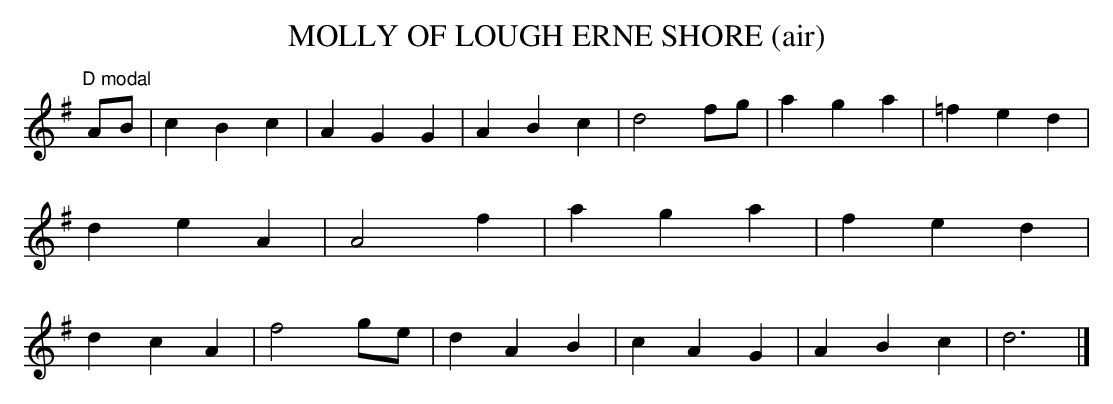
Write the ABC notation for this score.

X:1
T:MOLLY OF LOUGH ERNE SHORE (air)\
Y:"Andante"\
M:3/4\
L:1/8\
K:G\
"^D modal"\
AB|c2 B2 c2|A2 G2 G2|A2 B2 c2|d4 fg|\\
a2 g2 a2|=f2 e2 d2|d2 e2 A2|A4 f2|\
a2 g2 a2|f2 e2 d2|d2 c2 A2|f4 ge|\\
d2 A2 B2|c2 A2 G2|A2 B2 c2|d6|]\
\
\
